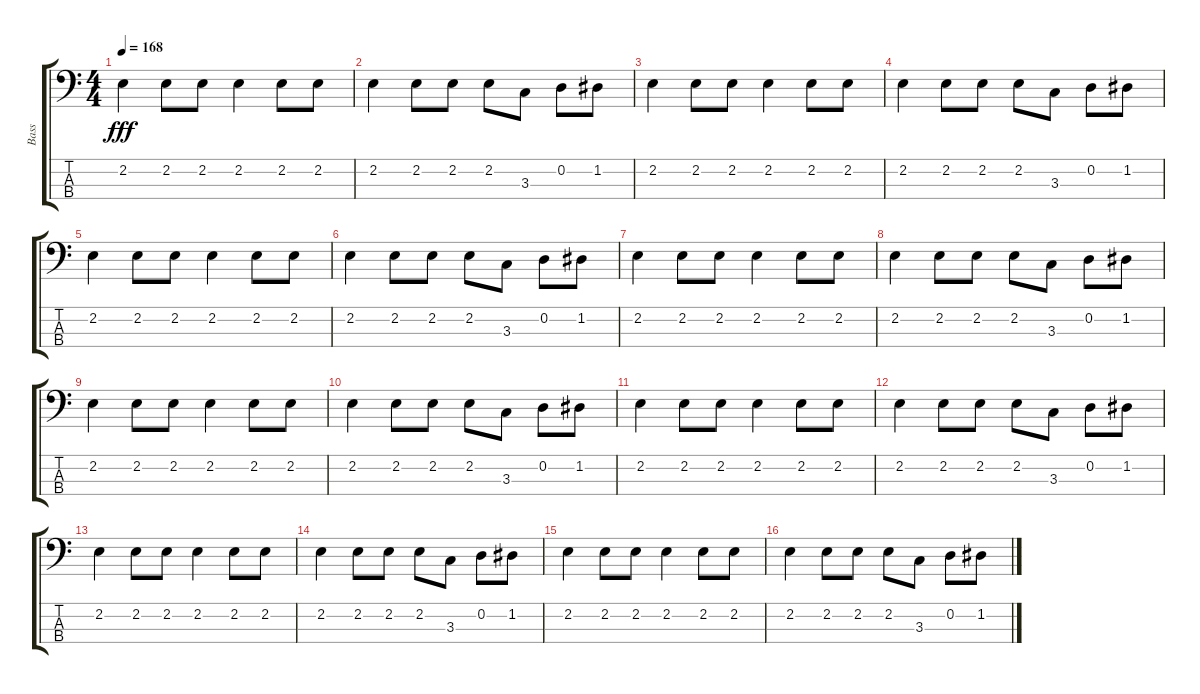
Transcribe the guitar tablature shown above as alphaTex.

\track ("Bass" "Bass") {instrument electricbassfinger}
\staff {score tabs}
\tuning (G2 D2 A1 E1) {hide}
\ts (4 4)
\tempo 168
\clef f4
\ks c
2.2.4{dy fff} 2.2.8 2.2.8 2.2.4 2.2.8 2.2.8 |
2.2.4 2.2.8 2.2.8 2.2.8 3.3.8 0.2.8 1.2.8 |
2.2.4 2.2.8 2.2.8 2.2.4 2.2.8 2.2.8 |
2.2.4 2.2.8 2.2.8 2.2.8 3.3.8 0.2.8 1.2.8 |
2.2.4 2.2.8 2.2.8 2.2.4 2.2.8 2.2.8 |
2.2.4 2.2.8 2.2.8 2.2.8 3.3.8 0.2.8 1.2.8 |
2.2.4 2.2.8 2.2.8 2.2.4 2.2.8 2.2.8 |
2.2.4 2.2.8 2.2.8 2.2.8 3.3.8 0.2.8 1.2.8 |
2.2.4 2.2.8 2.2.8 2.2.4 2.2.8 2.2.8 |
2.2.4 2.2.8 2.2.8 2.2.8 3.3.8 0.2.8 1.2.8 |
2.2.4 2.2.8 2.2.8 2.2.4 2.2.8 2.2.8 |
2.2.4 2.2.8 2.2.8 2.2.8 3.3.8 0.2.8 1.2.8 |
2.2.4 2.2.8 2.2.8 2.2.4 2.2.8 2.2.8 |
2.2.4 2.2.8 2.2.8 2.2.8 3.3.8 0.2.8 1.2.8 |
2.2.4 2.2.8 2.2.8 2.2.4 2.2.8 2.2.8 |
2.2.4 2.2.8 2.2.8 2.2.8 3.3.8 0.2.8 1.2.8
